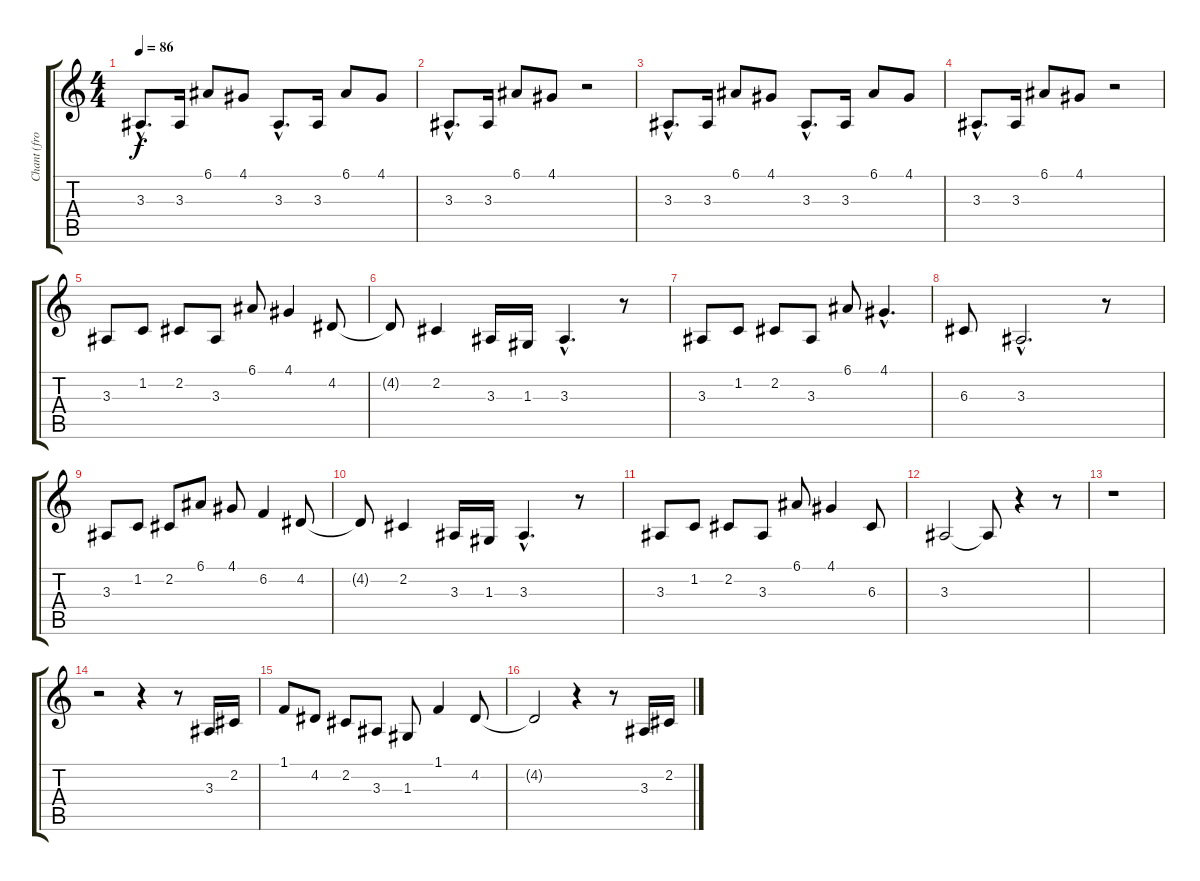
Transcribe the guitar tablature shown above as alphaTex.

\track ("Chant (from MIDI)" "Chant (fro") {instrument trumpet}
\staff {score tabs}
\tuning (E4 B3 G3 D3 A2 E2) {hide}
\ts (4 4)
\tempo 86
\clef g2
\ks c
3.3{hac}.8{d dy f} 3.3.16 6.1.8 4.1.8 3.3{hac}.8{d} 3.3.16 6.1.8 4.1.8 |
3.3{hac}.8{d} 3.3.16 6.1.8 4.1.8 r.2 |
3.3{hac}.8{d} 3.3.16 6.1.8 4.1.8 3.3{hac}.8{d} 3.3.16 6.1.8 4.1.8 |
3.3{hac}.8{d} 3.3.16 6.1.8 4.1.8 r.2 |
3.3.8 1.2.8 2.2.8 3.3.8 6.1.8 4.1.4 4.2.8 |
4.2{t}.8 2.2.4 3.3.16 1.3.16 3.3{hac}.4{d} r.8 |
3.3.8 1.2.8 2.2.8 3.3.8 6.1.8 4.1{hac}.4{d} |
6.3.8 3.3{hac}.2{d} r.8 |
3.3.8 1.2.8 2.2.8 6.1.8 4.1.8 6.2.4 4.2.8 |
4.2{t}.8 2.2.4 3.3.16 1.3.16 3.3{hac}.4{d} r.8 |
3.3.8 1.2.8 2.2.8 3.3.8 6.1.8 4.1.4 6.3.8 |
3.3.2 3.3{t}.8 r.4 r.8 |
r.1 |
r.2 r.4 r.8 3.3.16 2.2.16 |
1.1.8 4.2.8 2.2.8 3.3.8 1.3.8 1.1.4 4.2.8 |
4.2{t}.2 r.4 r.8 3.3.16 2.2.16
